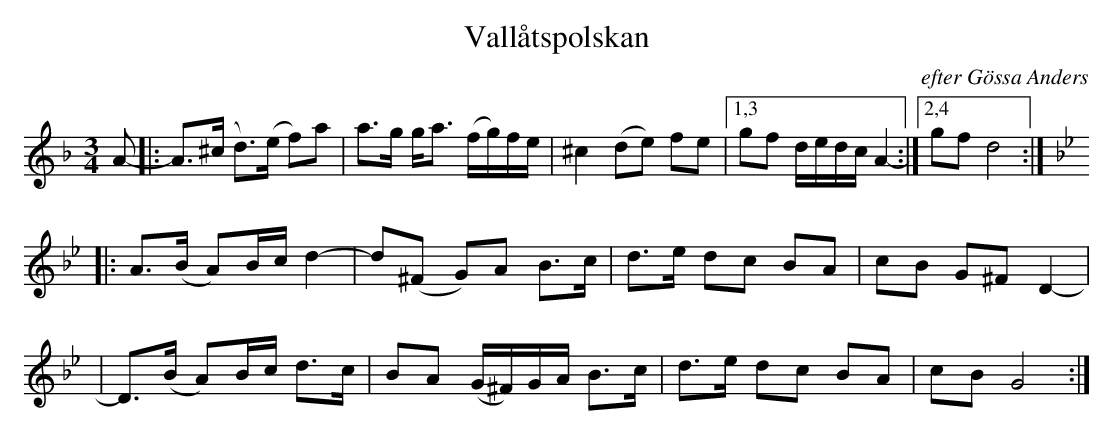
X:1
T: Vall\aatspolskan
O: efter G\"ossa Anders
M: 3/4
L: 1/16
K: Dm
A2- \
|: A3(^c d3)(e f2)a2 | a3g ga3 (fg)fe \
| ^c4 (d2e2) f2e2 |1,3 g2f2 dedc A4- :|2,4 g2f2 d8 :| [K:Gm]
|: A3(B A2)Bc d4- | d2(^F2 G2)A2 B3c \
| d3e d2c2 B2A2 | c2B2 G2^F2 D4- |
| D3(B  A2)Bc d3c | B2A2 (G^F)GA B3c \
| d3e d2c2 B2A2 | c2B2 G8 :|
